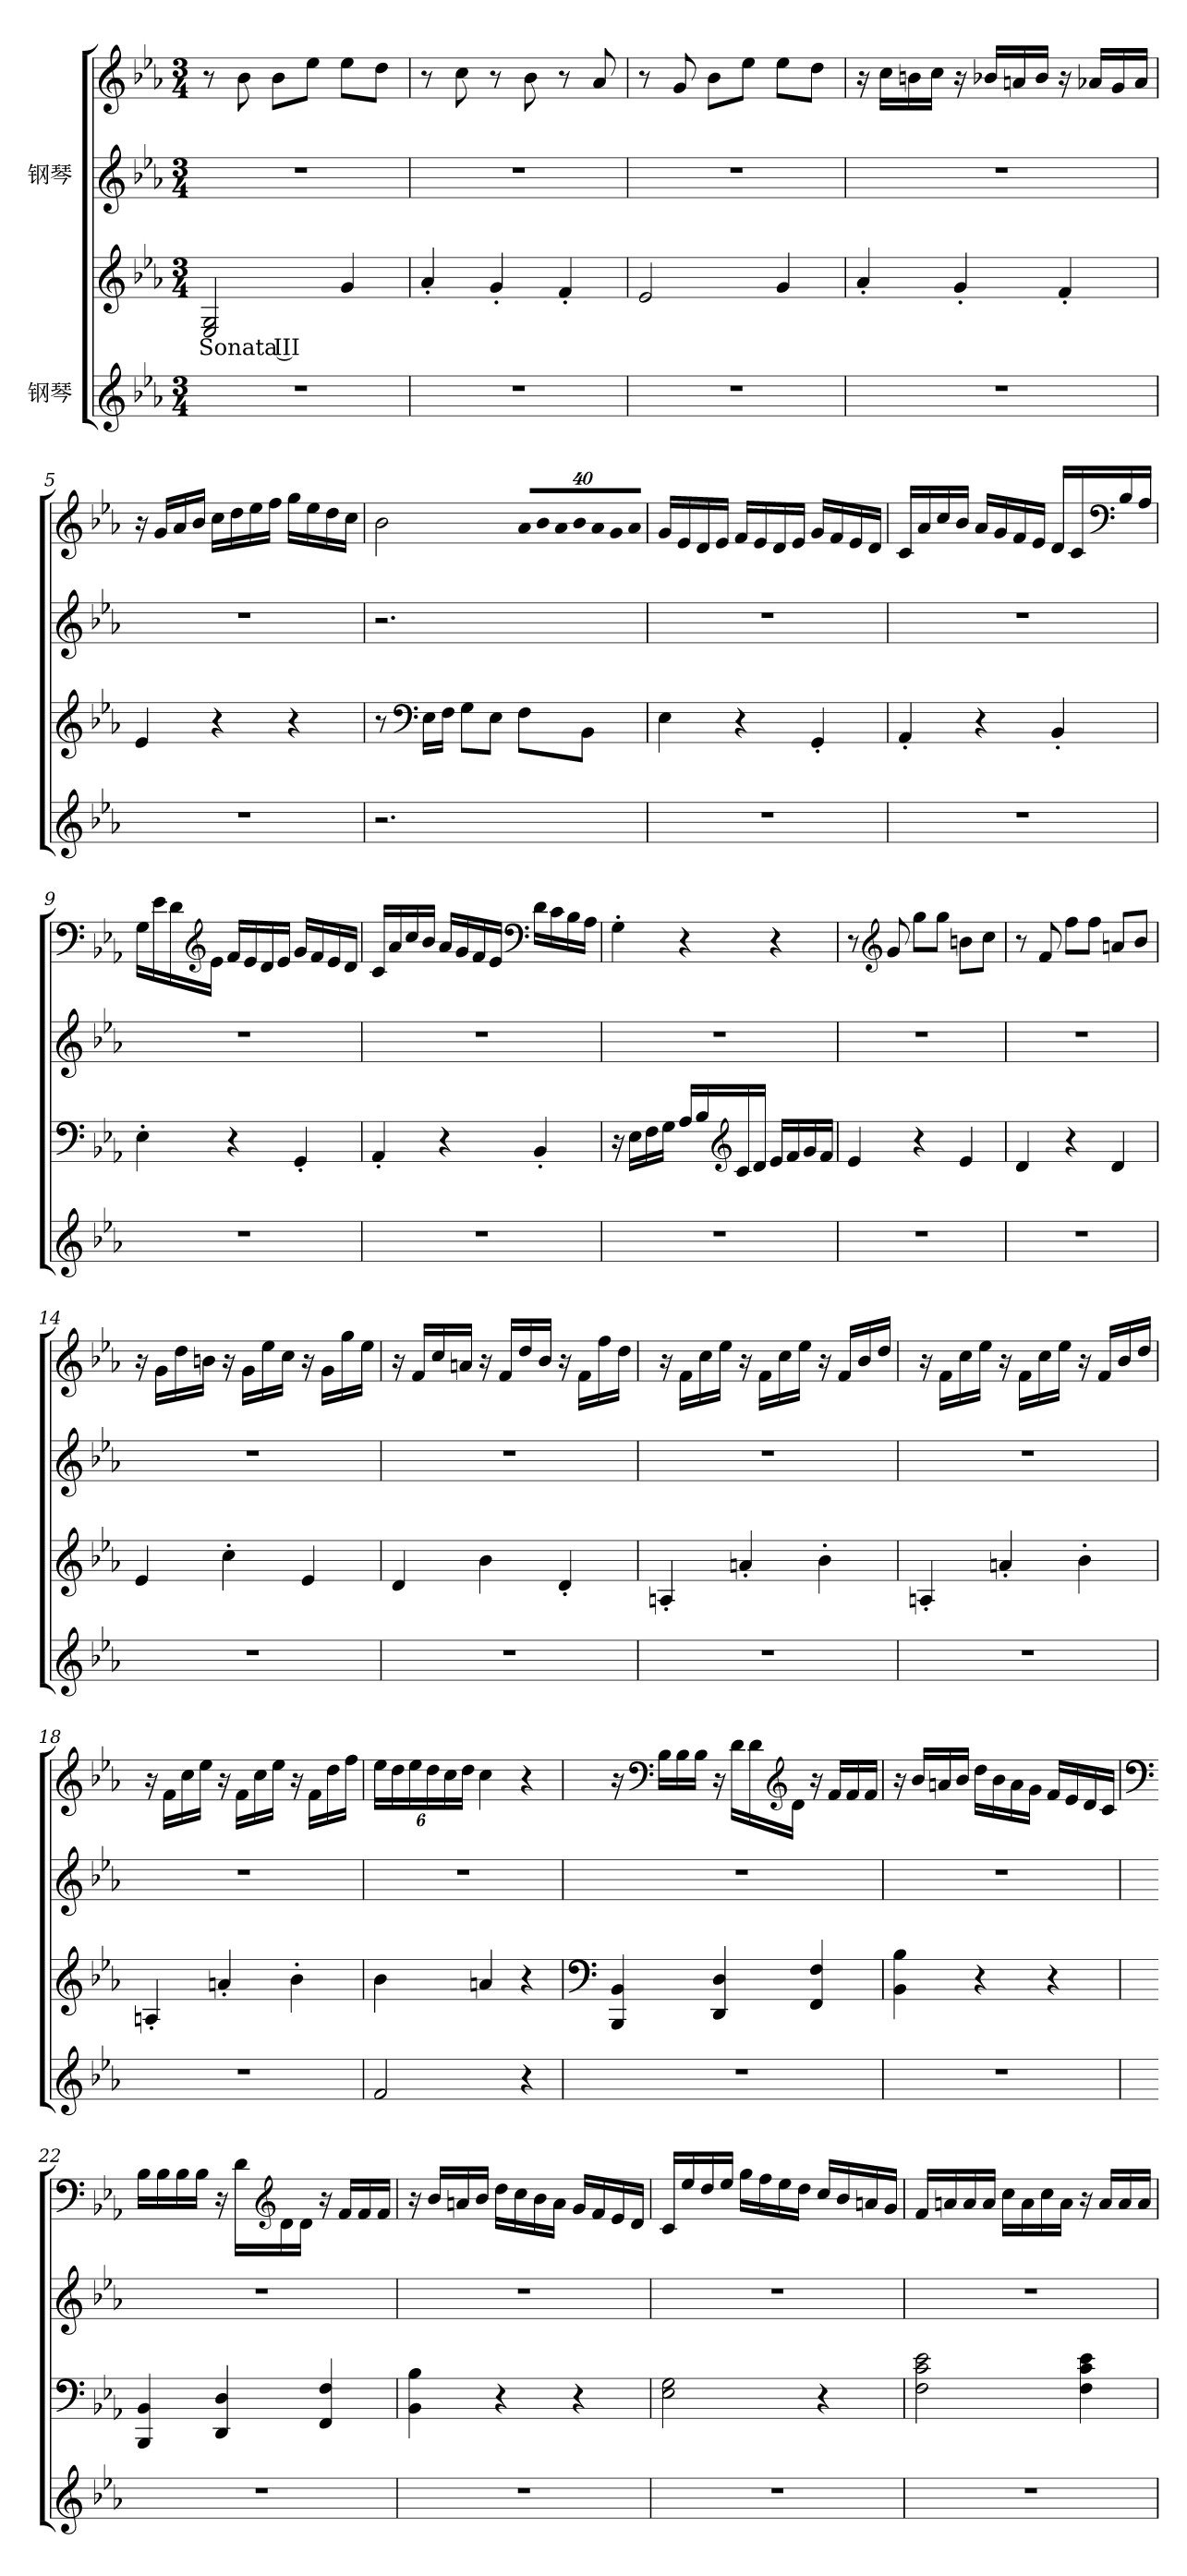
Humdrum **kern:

**kern	**kern	**text	**kern	**kern
*part2	*part2	*part2	*part1	*part1
*staff4	*staff3	*staff3	*staff2	*staff1
*I"钢琴	*	*	*I"钢琴	*
*clefG2	*clefG2	*	*clefG2	*clefG2
*k[b-e-a-]	*k[b-e-a-]	*	*k[b-e-a-]	*k[b-e-a-]
*M3/4	*M3/4	*	*M3/4	*M3/4
*MM145	*MM145	*	*MM145	*MM145
=1	=1	=1	=1	=1
2.r	2E-/ 2G/	Sonata III	2.r	8r
.	.	.	.	8b-\
.	.	.	.	8b-\L
.	.	.	.	8ee-\J
.	4g/	.	.	8ee-\L
.	.	.	.	8dd\J
=2	=2	=2	=2	=2
2.r	4a-'/	.	2.r	8r
.	.	.	.	8cc\
.	4g'/	.	.	8r
.	.	.	.	8b-\
.	4f'/	.	.	8r
.	.	.	.	8a-/
=3	=3	=3	=3	=3
2.r	2e-/	.	2.r	8r
.	.	.	.	8g/
.	.	.	.	8b-\L
.	.	.	.	8ee-\J
.	4g/	.	.	8ee-\L
.	.	.	.	8dd\J
=4	=4	=4	=4	=4
2.r	4a-'/	.	2.r	16r
.	.	.	.	16cc\LL
.	.	.	.	16bn\
.	.	.	.	16cc\JJ
.	4g'/	.	.	16r
.	.	.	.	16b-X/LL
.	.	.	.	16an/
.	.	.	.	16b-/JJ
.	4f'/	.	.	16r
.	.	.	.	16a-X/LL
.	.	.	.	16g/
.	.	.	.	16a-/JJ
!!LO:LB:g=z
=5	=5	=5	=5	=5
2.r	4e-/	.	2.r	16r
.	.	.	.	16g/LL
.	.	.	.	16a-/
.	.	.	.	16b-/JJ
.	4r	.	.	16cc\LL
.	.	.	.	16dd\
.	.	.	.	16ee-\
.	.	.	.	16ff\JJ
.	4r	.	.	16gg\LL
.	.	.	.	16ee-\
.	.	.	.	16dd\
.	.	.	.	16cc\JJ
=6	=6	=6	=6	=6
2.r	8r	.	2.r	2b-\
*	*clefF4	*	*	*
.	16E-\LL	.	.	.
.	16F\JJ	.	.	.
.	8G\L	.	.	.
.	8E-\J	.	.	.
*	*	*	*	*Xbrackettup
!	!	!	!	!LO:N:vis=32
.	8F\L	.	.	640%23a-/LLL
!	!	!	!	!LO:N:vis=32
.	.	.	.	640%23b-/
!	!	!	!	!LO:N:vis=32
.	.	.	.	640%23a-/
!	!	!	!	!LO:N:vis=32
.	.	.	.	640%23b-/
.	8BB-\J	.	.	.
!	!	!	!	!LO:N:vis=32
.	.	.	.	640%23a-/
!	!	!	!	!LO:N:vis=32
.	.	.	.	640%23g/
!	!	!	!	!LO:N:vis=32
.	.	.	.	640%23a-/JJJ
640ryy	640ryy	.	640ryy	.
=7	=7	=7	=7	=7
2.r	4E-\	.	2.r	16g/LL
.	.	.	.	16e-/
.	.	.	.	16d/
.	.	.	.	16e-/JJ
.	4r	.	.	16f/LL
.	.	.	.	16e-/
.	.	.	.	16d/
.	.	.	.	16e-/JJ
.	4GG'/	.	.	16g/LL
.	.	.	.	16f/
.	.	.	.	16e-/
.	.	.	.	16d/JJ
!!LO:LB:g=z
=8	=8	=8	=8	=8
2.r	4AA-'/	.	2.r	16c/LL
.	.	.	.	16a-/
.	.	.	.	16cc/
.	.	.	.	16b-/JJ
.	4r	.	.	16a-/LL
.	.	.	.	16g/
.	.	.	.	16f/
.	.	.	.	16e-/JJ
.	4BB-'/	.	.	16d/LL
.	.	.	.	16c/
*	*	*	*	*clefF4
.	.	.	.	16B-/
.	.	.	.	16A-/JJ
=9	=9	=9	=9	=9
2.r	4E-'\	.	2.r	16G\LL
.	.	.	.	16e-\
.	.	.	.	16d\
*	*	*	*	*clefG2
.	.	.	.	16e-\JJ
.	4r	.	.	16f/LL
.	.	.	.	16e-/
.	.	.	.	16d/
.	.	.	.	16e-/JJ
.	4GG'/	.	.	16g/LL
.	.	.	.	16f/
.	.	.	.	16e-/
.	.	.	.	16d/JJ
=10	=10	=10	=10	=10
2.r	4AA-'/	.	2.r	16c/LL
.	.	.	.	16a-/
.	.	.	.	16cc/
.	.	.	.	16b-/JJ
.	4r	.	.	16a-/LL
.	.	.	.	16g/
.	.	.	.	16f/
.	.	.	.	16e-/JJ
*	*	*	*	*clefF4
.	4BB-'/	.	.	16d\LL
.	.	.	.	16c\
.	.	.	.	16B-\
.	.	.	.	16A-\JJ
!!LO:PB:g=z
=11	=11	=11	=11	=11
2.r	16r	.	2.r	4G'\
.	16E-\LL	.	.	.
.	16F\	.	.	.
.	16G\JJ	.	.	.
.	16A-/LL	.	.	4r
.	16B-/	.	.	.
*	*clefG2	*	*	*
.	16c/	.	.	.
.	16d/JJ	.	.	.
.	16e-/LL	.	.	4r
.	16f/	.	.	.
.	16g/	.	.	.
.	16f/JJ	.	.	.
=12	=12	=12	=12	=12
2.r	4e-/	.	2.r	8r
*	*	*	*	*clefG2
.	.	.	.	8g/
.	4r	.	.	8gg\L
.	.	.	.	8gg\J
.	4e-/	.	.	8bn\L
.	.	.	.	8cc\J
=13	=13	=13	=13	=13
2.r	4d/	.	2.r	8r
.	.	.	.	8f/
.	4r	.	.	8ff\L
.	.	.	.	8ff\J
.	4d/	.	.	8an/L
.	.	.	.	8b-/J
!!LO:LB:g=z
=14	=14	=14	=14	=14
2.r	4e-/	.	2.r	16r
.	.	.	.	16g\LL
.	.	.	.	16dd\
.	.	.	.	16bn\JJ
.	4cc'\	.	.	16r
.	.	.	.	16g\LL
.	.	.	.	16ee-\
.	.	.	.	16cc\JJ
.	4e-/	.	.	16r
.	.	.	.	16g\LL
.	.	.	.	16gg\
.	.	.	.	16ee-\JJ
=15	=15	=15	=15	=15
2.r	4d/	.	2.r	16r
.	.	.	.	16f/LL
.	.	.	.	16cc/
.	.	.	.	16an/JJ
.	4b-\	.	.	16r
.	.	.	.	16f/LL
.	.	.	.	16dd/
.	.	.	.	16b-/JJ
.	4d'/	.	.	16r
.	.	.	.	16f\LL
.	.	.	.	16ff\
.	.	.	.	16dd\JJ
=16	=16	=16	=16	=16
2.r	4An'/	.	2.r	16r
.	.	.	.	16f\LL
.	.	.	.	16cc\
.	.	.	.	16ee-\JJ
.	4an'/	.	.	16r
.	.	.	.	16f\LL
.	.	.	.	16cc\
.	.	.	.	16ee-\JJ
.	4b-'\	.	.	16r
.	.	.	.	16f/LL
.	.	.	.	16b-/
.	.	.	.	16dd/JJ
!!LO:LB:g=z
=17	=17	=17	=17	=17
2.r	4An'/	.	2.r	16r
.	.	.	.	16f\LL
.	.	.	.	16cc\
.	.	.	.	16ee-\JJ
.	4an'/	.	.	16r
.	.	.	.	16f\LL
.	.	.	.	16cc\
.	.	.	.	16ee-\JJ
.	4b-'\	.	.	16r
.	.	.	.	16f/LL
.	.	.	.	16b-/
.	.	.	.	16dd/JJ
=18	=18	=18	=18	=18
2.r	4An'/	.	2.r	16r
.	.	.	.	16f\LL
.	.	.	.	16cc\
.	.	.	.	16ee-\JJ
.	4an'/	.	.	16r
.	.	.	.	16f\LL
.	.	.	.	16cc\
.	.	.	.	16ee-\JJ
.	4b-'\	.	.	16r
.	.	.	.	16f\LL
.	.	.	.	16dd\
.	.	.	.	16ff\JJ
=19	=19	=19	=19	=19
2f/	4b-\	.	2.r	24ee-\LL
.	.	.	.	24dd\
.	.	.	.	24ee-\
.	.	.	.	24dd\
.	.	.	.	24cc\
.	.	.	.	24dd\JJ
.	4an/	.	.	4cc\
4r	4r	.	.	4r
!!LO:PB:g=z
=20	=20	=20	=20	=20
*	*clefF4	*	*	*
2.r	4BBB-/ 4BB-/	.	2.r	16r
*	*	*	*	*clefF4
.	.	.	.	16B-\LL
.	.	.	.	16B-\
.	.	.	.	16B-\JJ
.	4DD/ 4D/	.	.	16r
.	.	.	.	16d\LL
.	.	.	.	16d\
*	*	*	*	*clefG2
.	.	.	.	16d\JJ
.	4FF/ 4F/	.	.	16r
.	.	.	.	16f/LL
.	.	.	.	16f/
.	.	.	.	16f/JJ
=21	=21	=21	=21	=21
2.r	4BB-\ 4B-\	.	2.r	16r
.	.	.	.	16b-/LL
.	.	.	.	16an/
.	.	.	.	16b-/JJ
.	4r	.	.	16dd\LL
.	.	.	.	16b-\
.	.	.	.	16a\
.	.	.	.	16g\JJ
.	4r	.	.	16f/LL
.	.	.	.	16e-/
.	.	.	.	16d/
.	.	.	.	16c/JJ
!!LO:LB:g=z
=22	=22	=22	=22	=22
*	*	*	*	*clefF4
2.r	4BBB-/ 4BB-/	.	2.r	16B-\LL
.	.	.	.	16B-\
.	.	.	.	16B-\
.	.	.	.	16B-\JJ
.	4DD/ 4D/	.	.	16r
.	.	.	.	16d\LL
*	*	*	*	*clefG2
.	.	.	.	16d\
.	.	.	.	16d\JJ
.	4FF/ 4F/	.	.	16r
.	.	.	.	16f/LL
.	.	.	.	16f/
.	.	.	.	16f/JJ
=23	=23	=23	=23	=23
2.r	4BB-\ 4B-\	.	2.r	16r
.	.	.	.	16b-/LL
.	.	.	.	16an/
.	.	.	.	16b-/JJ
.	4r	.	.	16dd\LL
.	.	.	.	16cc\
.	.	.	.	16b-\
.	.	.	.	16a\JJ
.	4r	.	.	16g/LL
.	.	.	.	16f/
.	.	.	.	16e-/
.	.	.	.	16d/JJ
=24	=24	=24	=24	=24
2.r	2E-\ 2G\	.	2.r	16c/LL
.	.	.	.	16ee-/
.	.	.	.	16dd/
.	.	.	.	16ee-/JJ
.	.	.	.	16gg\LL
.	.	.	.	16ff\
.	.	.	.	16ee-\
.	.	.	.	16dd\JJ
.	4r	.	.	16cc/LL
.	.	.	.	16b-/
.	.	.	.	16an/
.	.	.	.	16g/JJ
!!LO:LB:g=z
=25	=25	=25	=25	=25
2.r	2F\ 2c\ 2e-\	.	2.r	16f/LL
.	.	.	.	16an/
.	.	.	.	16a/
.	.	.	.	16a/JJ
.	.	.	.	16cc\LL
.	.	.	.	16a\
.	.	.	.	16cc\
.	.	.	.	16a\JJ
.	4F\ 4c\ 4e-\	.	.	16r
.	.	.	.	16a/LL
.	.	.	.	16a/
.	.	.	.	16a/JJ
=	=	=	=	=
*-	*-	*-	*-	*-
